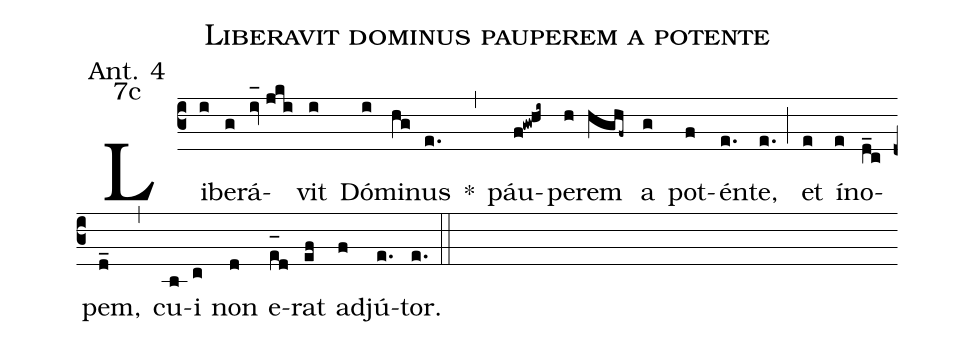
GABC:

name:Liberavit dominus pauperem a potente;
office-part:Ant. 4 ;
mode:7c;
%%
(c3) Li(i)be(g)rá(iv_[oh:h]//jki)vit(i) Dó(i)mi(hg)nus(e.) <sp>*</sp>(,) páu(f!gw!hi~)pe(h)rem(hghf~) a(g) pot(f)én(e.)te,(e.) (;) et(e) ín(e)o(d_c)pem,(d_) (,) cu(b)i(c) non(d) e(e_[oh:h]d)rat(ef) ad(f)jú(e.)tor.(e.) (::)
